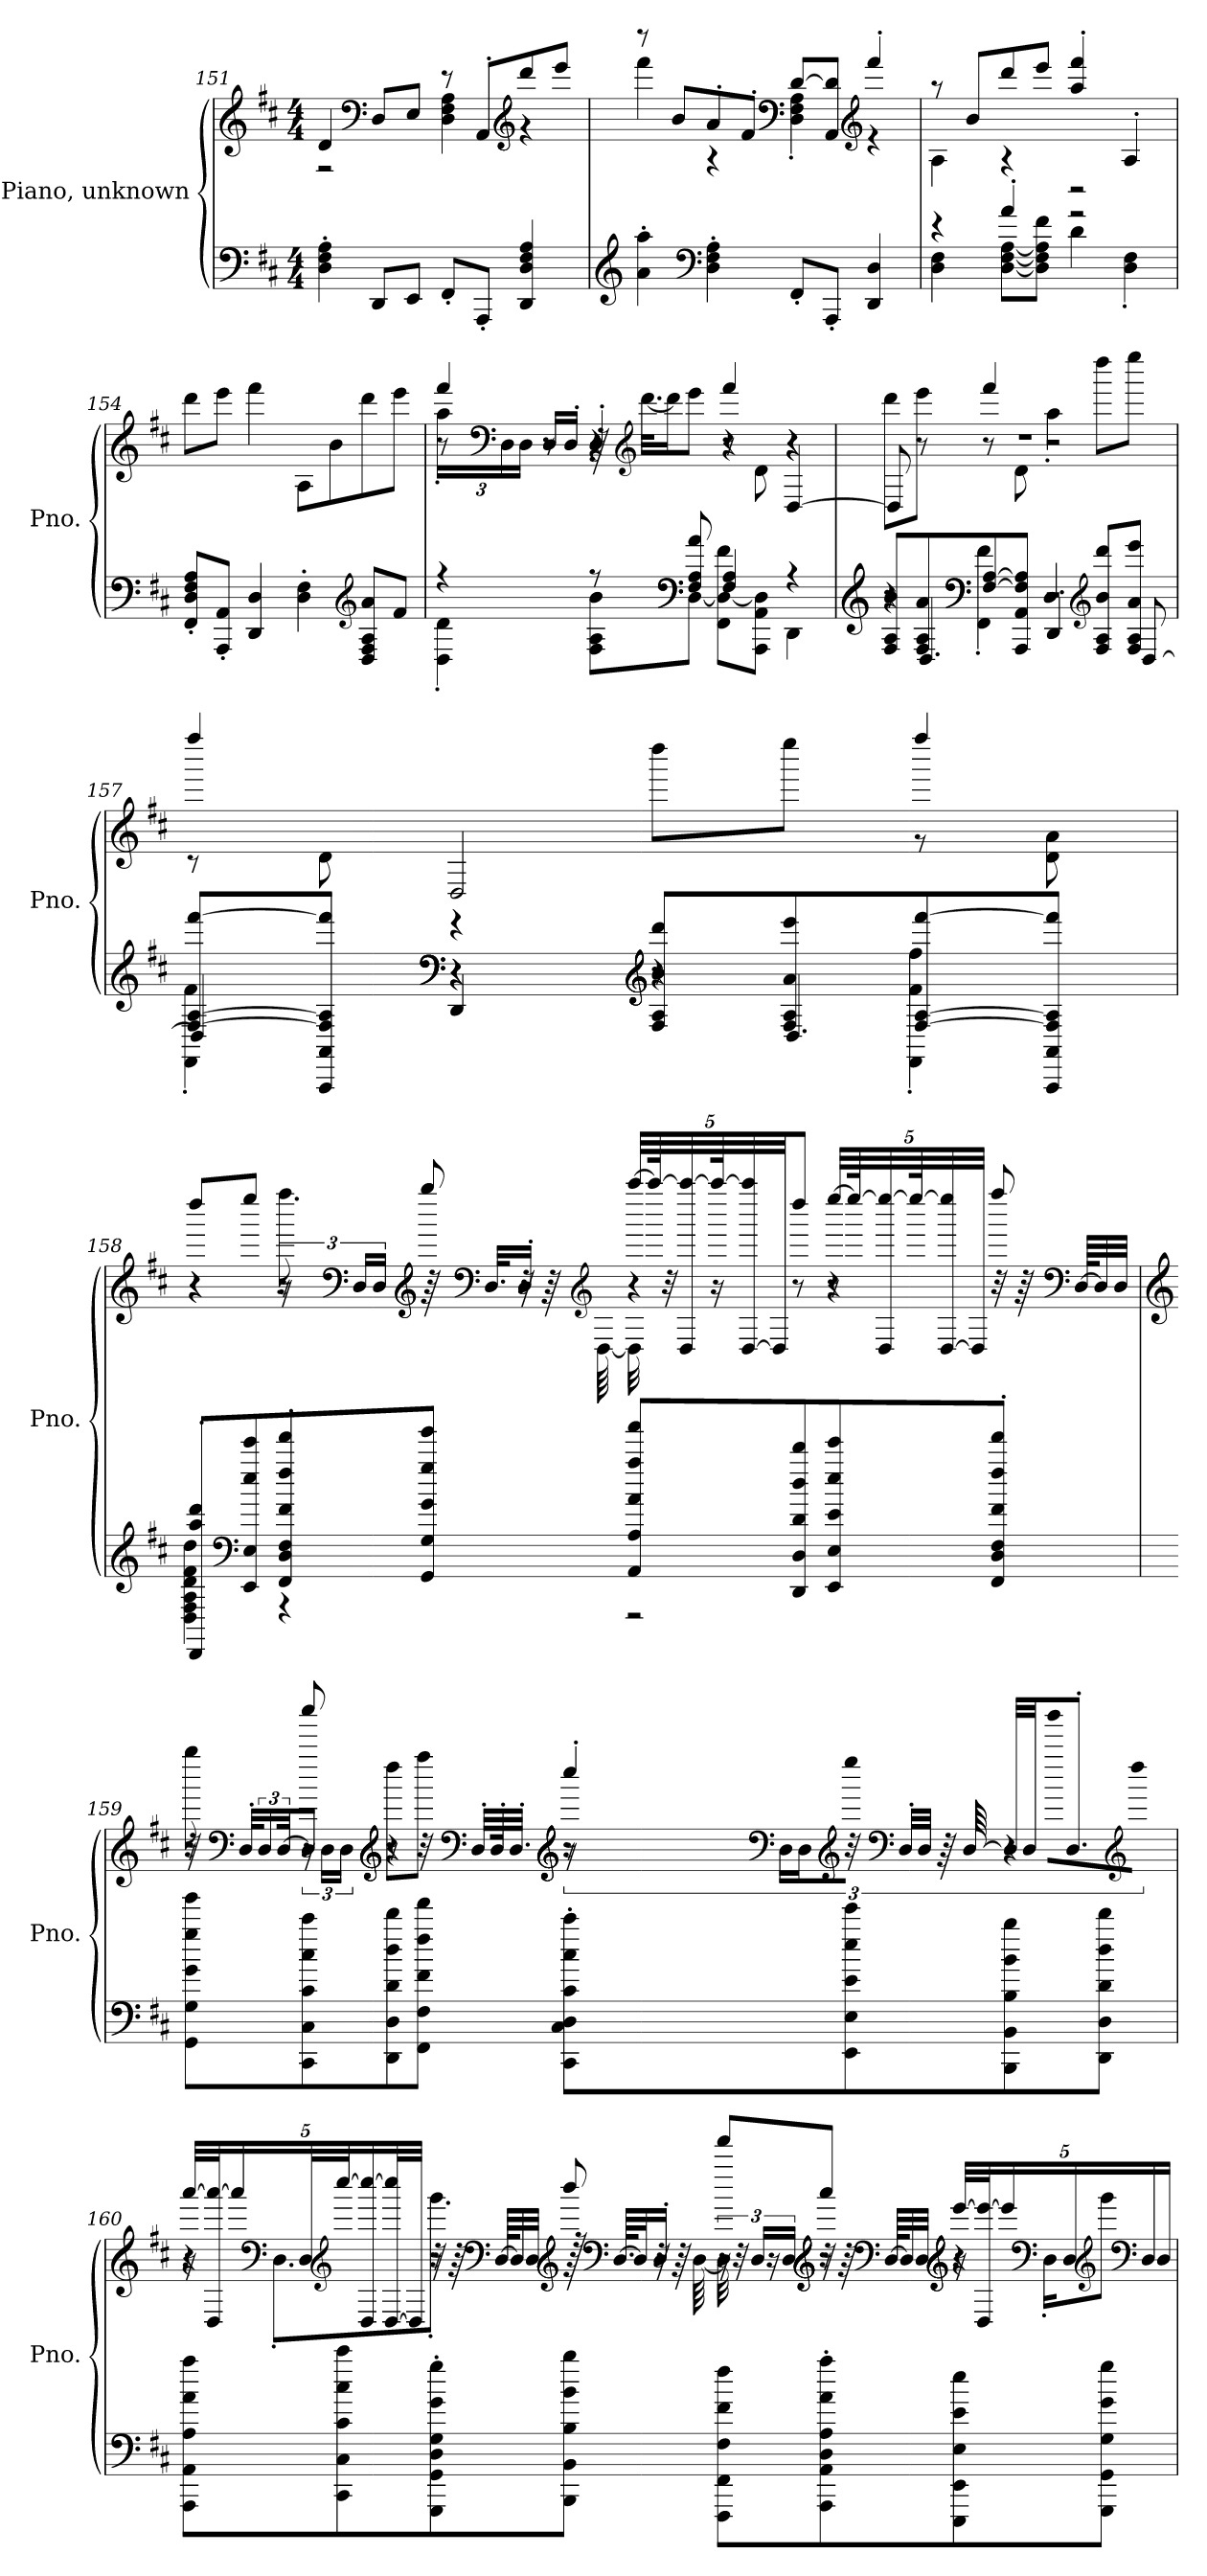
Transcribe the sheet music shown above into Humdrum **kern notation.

**kern	**kern
*part1	*part1
*staff2	*staff1
*I"Piano, unknown	*
*I'Pno.	*
*clefF4	*clefG2
*k[f#c#]	*k[f#c#]
*M4/4	*M4/4
=151	=151
*	*^
4D\' 4F#\' 4A\'	4d/	2r
*	*clefF4	*
8DD/L	8D/L	.
8EE/J	8E/J	.
8FF#'/L	8r	4D\ 4F#\ 4A\
8AAA'/J	8AA'/L	.
*	*clefG2	*
4DD/ 4D/ 4F#/ 4A/	8ddd/	4r
.	8eee/J	.
!!LO:LB:g=z	!!
=152	=152	=152
*clefG2	*	*
4a\' 4aa\'	8r	4fff#\
.	8b/L	.
*clefF4	*	*
4D\' 4F#\' 4A\'	8a'/	4r
.	8f#'/J	.
*	*clefF4	*
8FF#'/L	[8d/L	4D\' 4F#\' 4A\'
8AAA'/J	8AA/ 8d/]J	.
*	*clefG2	*
4DD/ 4D/	4fff#'/	4r
=153	=153	=153
*^	*	*
4r	4D\ 4F#\	8r	4A\
.	.	8b/L	.
4a'/	[8D\ [8F#\ [8A\L	8ddd/	4r
.	8D\] 8F#\] 8A\] 8f#\J	8eee/J	.
2r	4d\	4aa/' 4fff#/'	2r
.	4D\' 4F#\'	4A'/	.
*v	*v	*	*
*	*v	*v
=154	=154
8FF#/' 8D/' 8F#/' 8A/'L	8ddd\L
8AAA/' 8AA/'J	8eee\J
4DD/ 4D/	4fff#\
4D\' 4F#\'	8A\L
.	8b\
*clefG2	*
8D/ 8F#/ 8A/ 8a/L	8ddd\
8f#/J	8eee\J
!!LO:LB:g=z
=155	=155
*^	*^
*	*	*	*Xbrackettup
*	*	*	*^
4r	4D\' 4d\'	4fff#/	24aa'\LL	8r
*	*	*clefF4	*	*
.	.	.	24D\	.
.	.	.	24D\JJ	.
.	.	.	8r	16D/LL
.	.	.	.	16D'/JJ
8r	8F#\ 8A\ 8b\L	4r	64r	4D'/
*	*	*clefG2	*	*
.	.	.	[32.ddd\KLL	.
.	.	.	16ddd\J]	.
*clefF4	*	*	*	*
8F#/ 8A/ 8a/	[8D\J	.	8eee\J	.
4F#/ 4A/	8FF#\ 8D\_ 8f#\L	4fff#/	8r	4r
.	8AAA\ 8AA\ 8D\]J	.	8d\	.
4r	4DD\	4r	4r	[4D/
*v	*v	*	*	*
=156	=156	=156	=156
*clefG2	*	*	*
*^	*	*	*
*	*^	*	*	*
8F#/ 8A/ 8b/L	4r	8r	1r	8ddd\L	8D/]
8F#/ 8A/ 8a/	.	4.D/	.	8eee\J	8r
*clefF4	*	*	*	*	*
[8F#/ [8A/	4FF#\' 4f#\'	.	.	8r	4fff#/
8AAA/ 8AA/ 8F#/] 8A/]J	.	.	.	8d\	.
4DD/	2r	4.D/	.	4aa'\	2r
*clefG2	*	*	*	*	*
8F#/ 8A/ 8b/ 8ddd/L	.	.	.	8dddd\L	.
8F#/ 8A/ 8a/ 8eee/J	.	[8D/	.	8eeee\J	.
*	*	*	*	*v	*v
!!LO:LB:g=z
=157	=157	=157	=157	=157
[8F#/ [8A/ [8fff#/L	4FF#\' 4f#\'	4D/]	4ffff#/	8r
8AAA/ 8AA/ 8F#/] 8A/] 8fff#/]J	.	.	.	8d\
*clefF4	*	*	*	*
4DD/	4r	4r	2D/	4r
*clefG2	*	*	*	*
8F#/ 8A/ 8b/ 8ddd/L	4r	8r	.	8dddd\L
8F#/ 8A/ 8a/ 8eee/	.	4.D/	.	8eeee\J
[8F#/ [8A/ [8fff#/	4FF#\' 4f#\' 4ff#\'	.	4ffff#/	8r
8AAA/ 8AA/ 8F#/] 8A/] 8fff#/]J	.	.	.	8d\ 8a\
*	*v	*v	*	*
!!LO:LB:g=z
=158	=158	=158	=158
*	*	*	*^
8DD/' 8aa/' 8ddd/'L	4D\ 4F#\ 4A\ 4d\ 4f#\ 4dd\	4r	4r	8dddd/L
*clefF4	*	*	*	*
8EE/ 8E/ 8ee/ 8eee/	.	.	.	8eeee/J
*	*	*	*	*brackettup
8FF#/' 8D/' 8F#/' 8f#/' 8ff#/' 8fff#/'	4r	8r	8.ffff#'\	24r
*	*	*clefF4	*	*
.	.	.	.	24D/LL
.	.	.	.	24D/JJ
*	*	*clefG2	*	*
8GG/ 8G/ 8g/ 8gg/ 8ggg/J	.	8gggg/	.	64r
*	*	*clefF4	*	*
.	.	.	.	32.D/KLL
.	.	.	32r	16D'/JJ
.	.	.	64r	.
*	*	*clefG2	*	*
.	.	.	[64D\	.
*	*	*	*	*Xbrackettup
8AA/ 8A/ 8a/ 8aa/ 8aaa/L	2r	4r	32D\]	[40aaaa/LLL
.	.	.	.	80aaaa/K_
.	.	.	32r	.
.	.	.	.	40D/ 40aaaa/_
.	.	.	16r	80aaaa/K_
.	.	.	.	[40D/ 40aaaa/]
.	.	.	.	40D/JJ]
8DD/ 8D/ 8d/ 8dd/ 8ddd/	.	.	8r	8dddd/J
8EE/ 8E/ 8e/ 8ee/ 8eee/	.	8r	4r	[40eeee/LLL
.	.	.	.	80eeee/K_
.	.	.	.	40D/ 40eeee/_
.	.	.	.	80eeee/K_
.	.	.	.	[40D/ 40eeee/]
.	.	.	.	40D/JJJ]
8FF#/' 8D/' 8F#/' 8f#/' 8ff#/' 8fff#/'J	.	8ffff#/	.	32r
.	.	.	.	64r
*	*	*clefF4	*	*
.	.	.	.	[64D/KLLL
.	.	.	.	32D/]
.	.	.	.	32D/JJJ
*v	*v	*	*	*
!!LO:LB:g=z	!!	!!
=159	=159	=159	=159
*	*clefG2	*	*
8GG\ 8G\ 8g\ 8gg\ 8ggg\L	8r	8gggg\	32r
*	*clefF4	*	*
.	.	.	32D'/KLL
.	.	.	24D/
.	.	.	[48D/JK
*	*	*brackettup	*
8CC#\ 8C#\ 8c#\ 8cc#\ 8ccc#\	8cccc#/	24r	8D/J]
.	.	24D\LL	.
.	.	24D\JJ	.
*	*clefG2	*	*
8DD\ 8D\ 8d\ 8dd\ 8ddd\	4r	8dddd\L	8r
8FF#\ 8F#\ 8f#\ 8ff#\ 8fff#\J	.	8ffff#\J	32r
*	*clefF4	*	*
.	.	.	32D'/LLL
.	.	.	64D'/K
.	.	.	32.D'/JJJ
*	*clefG2	*	*
8CC#\' 8C#\' 8D\' 8c#\' 8cc#\' 8ccc#\'L	4cccc#'/	24r	8r
*	*clefF4	*	*
.	.	24D\LL	.
.	.	24D\J	.
*	*clefG2	*	*
8EE\ 8E\ 8e\ 8ee\ 8eee\	.	8eeee\J	32r
*	*clefF4	*	*
.	.	.	32D'/LLL
.	.	.	32D/JJJ
.	.	.	64r
.	.	.	[64D/
8BBB\ 8BB\ 8B\ 8b\ 8bb\	4r	8bbb\L	32D/LLL]
.	.	.	32D/JJ
.	.	.	8.D'/J
*	*clefG2	*	*
8DD\ 8D\ 8d\ 8dd\ 8ddd\J	.	8dddd\J	.
!!LO:PB:g=z	!!	!!
=160	=160	=160	=160
*	*	*	*Xbrackettup
8AAA\ 8AA\ 8A\ 8a\ 8aa\L	4r	16r	[40aaa/LLL
.	.	.	40D/ 40aaa/_J
.	.	.	20aaa/]
*	*clefF4	*	*
.	.	8.D'\L	.
.	.	.	40D/L
*	*clefG2	*	*
8CC#\ 8C#\ 8c#\ 8cc#\ 8ccc#\	.	.	[40cccc#/J
.	.	.	20D/ 20cccc#/_
.	.	.	[40D/ 40cccc#/]L
.	.	.	40D/JJJ]
8GGG\' 8GG\' 8D\' 8G\' 8g\' 8gg\'	8r	8.ggg'\J	32r
.	.	.	64r
*	*clefF4	*	*
.	.	.	[64D/KLLL
.	.	.	32D/]
.	.	.	32D/JJJ
*	*clefG2	*	*
8BBB\ 8BB\ 8B\ 8b\ 8bb\J	8bbb/	.	128r
*	*clefF4	*	*
.	.	.	[64.D/KLLL
.	.	.	32D/J]
.	.	32r	16D'/JJ
.	.	64r	.
.	.	[64D\	.
*	*	*	*brackettup
8FFF#\ 8FF#\ 8F#\ 8f#\ 8ff#\L	8fff#/L	32D\]	24r
.	.	32r	.
.	.	.	24D/LL
.	.	16r	.
.	.	.	24D/JJ
*	*clefG2	*	*
8AAA\' 8AA\' 8D\' 8A\' 8a\' 8aa\'	8aaa/J	8r	32r
.	.	.	64r
*	*clefF4	*	*
.	.	.	[64D/KLLL
.	.	.	32D/]
.	.	.	32D/JJJ
*	*clefG2	*	*
*	*	*	*Xbrackettup
8EEE\ 8EE\ 8E\ 8e\ 8ee\	4r	16r	[40eee/LLL
.	.	.	40D/ 40eee/_J
.	.	.	20eee/]
*	*clefF4	*	*
.	.	16D'\KL	.
.	.	.	20D/
*	*clefG2	*	*
8GGG\ 8GG\ 8G\ 8g\ 8gg\J	.	8ggg\J	.
*	*clefF4	*	*
.	.	.	20D/
.	.	.	20D/JJ
*	*v	*v	*v
=	=
*-	*-
